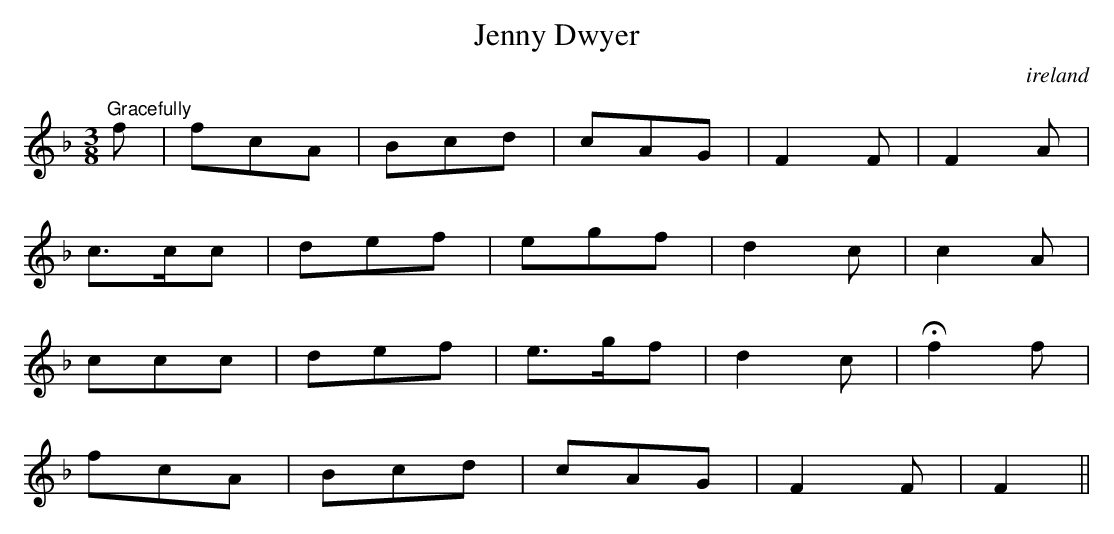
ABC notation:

X:1
T:Jenny Dwyer
O:ireland
M:3/8
K:F
L:1/8
"Gracefully"\
f|fcA|Bcd|cAG|F2 F|F2 A|
c>cc|def|egf|d2 c|c2 A|
ccc|def|e>gf|d2 c|Hf2 f|
fcA|Bcd|cAG|F2 F|F2||
